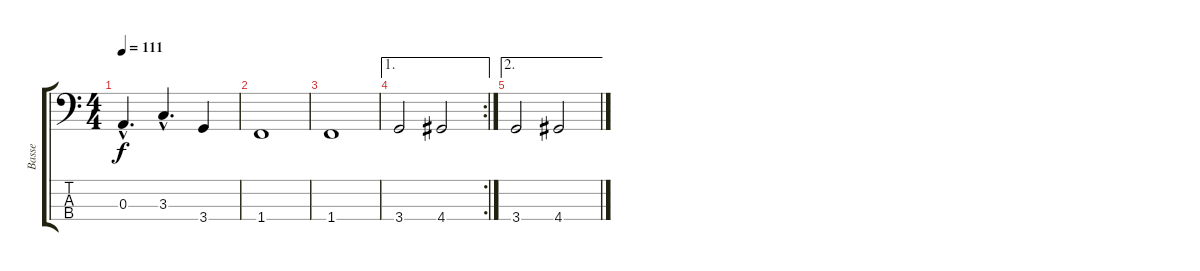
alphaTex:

\track ("Basse" "Basse") {instrument electricbassfinger}
\staff {score tabs}
\tuning (G2 D2 A1 E1) {hide}
\ts (4 4)
\tempo 111
\clef f4
\ks c
0.3{hac}.4{d dy f} 3.3{hac}.4{d} 3.4.4 |
1.4.1 |
1.4.1 |
\ae 1
\rc 2
3.4.2 4.4.2 |
\ae 2
3.4.2 4.4.2
